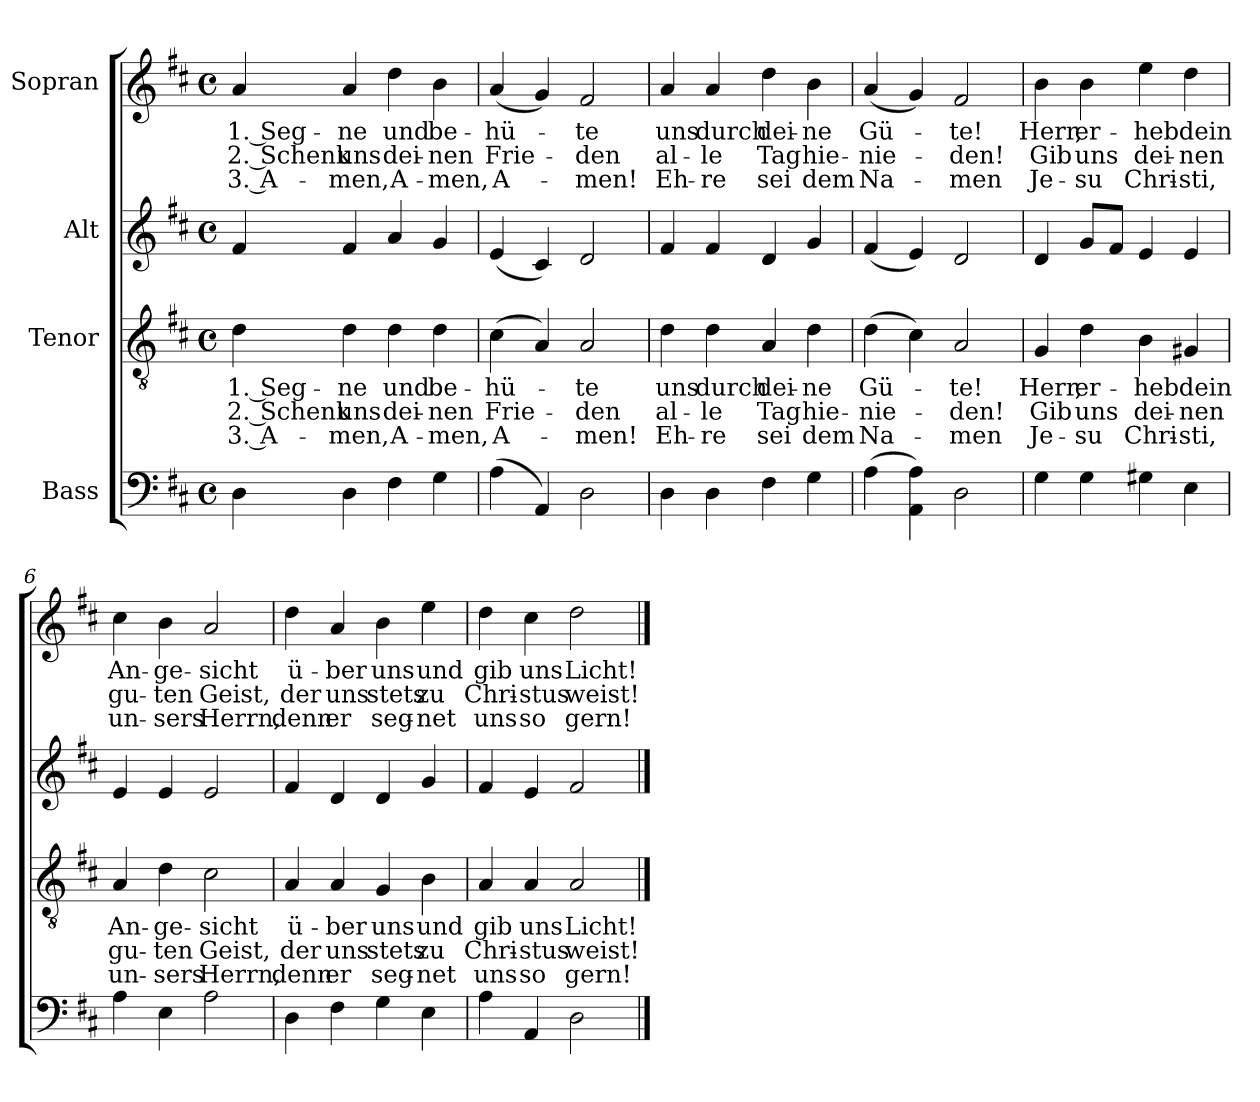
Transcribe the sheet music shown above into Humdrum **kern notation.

**kern	**kern	**text	**text	**text	**kern	**kern	**text	**text	**text
*part4	*part3	*part3	*part3	*part3	*part2	*part1	*part1	*part1	*part1
*staff4	*staff3	*staff3	*staff3	*staff3	*staff2	*staff1	*staff1	*staff1	*staff1
*I"Bass	*I"Tenor	*	*	*	*I"Alt	*I"Sopran	*	*	*
*clefF4	*clefGv2	*	*	*	*clefG2	*clefG2	*	*	*
*k[f#c#]	*k[f#c#]	*	*	*	*k[f#c#]	*k[f#c#]	*	*	*
*M4/4	*M4/4	*	*	*	*M4/4	*M4/4	*	*	*
*met(c)	*met(c)	*	*	*	*met(c)	*met(c)	*	*	*
=1	=1	=1	=1	=1	=1	=1	=1	=1	=1
!	!	!LO:LY:b	!LO:LY:b	!LO:LY:b	!	!	!LO:LY:b	!LO:LY:b	!LO:LY:b
4D\	4d\	1. Seg-	2. Schenk	3. A-	4f#/	4a/	1. Seg-	2. Schenk	3. A-
!	!	!LO:LY:b	!LO:LY:b	!LO:LY:b	!	!	!LO:LY:b	!LO:LY:b	!LO:LY:b
4D\	4d\	-ne	uns	-men,	4f#/	4a/	-ne	uns	-men,
!	!	!LO:LY:b	!LO:LY:b	!LO:LY:b	!	!	!LO:LY:b	!LO:LY:b	!LO:LY:b
4F#\	4d\	und	dei-	A-	4a/	4dd\	und	dei-	A-
!	!	!LO:LY:b	!LO:LY:b	!LO:LY:b	!	!	!LO:LY:b	!LO:LY:b	!LO:LY:b
4G\	4d\	be-	-nen	-men,	4g/	4b\	be-	-nen	-men,
=2	=2	=2	=2	=2	=2	=2	=2	=2	=2
!	!	!LO:LY:b	!LO:LY:b	!LO:LY:b	!	!	!LO:LY:b	!LO:LY:b	!LO:LY:b
(4A\	(4c#\	-hü-	Frie-	A-	(4e/	(4a/	-hü-	Frie-	A-
4AA/)	4A/)	.	.	.	4c#/)	4g/)	.	.	.
!	!	!LO:LY:b	!LO:LY:b	!LO:LY:b	!	!	!LO:LY:b	!LO:LY:b	!LO:LY:b
2D\	2A/	-te	-den	-men!	2d/	2f#/	-te	-den	-men!
=3	=3	=3	=3	=3	=3	=3	=3	=3	=3
!	!	!LO:LY:b	!LO:LY:b	!LO:LY:b	!	!	!LO:LY:b	!LO:LY:b	!LO:LY:b
4D\	4d\	uns	al-	Eh-	4f#/	4a/	uns	al-	Eh-
!	!	!LO:LY:b	!LO:LY:b	!LO:LY:b	!	!	!LO:LY:b	!LO:LY:b	!LO:LY:b
4D\	4d\	durch	-le	-re	4f#/	4a/	durch	-le	-re
!	!	!LO:LY:b	!LO:LY:b	!LO:LY:b	!	!	!LO:LY:b	!LO:LY:b	!LO:LY:b
4F#\	4A/	dei-	Tag	sei	4d/	4dd\	dei-	Tag	sei
!	!	!LO:LY:b	!LO:LY:b	!LO:LY:b	!	!	!LO:LY:b	!LO:LY:b	!LO:LY:b
4G\	4d\	-ne	hie-	dem	4g/	4b\	-ne	hie-	dem
=4	=4	=4	=4	=4	=4	=4	=4	=4	=4
!	!	!LO:LY:b	!LO:LY:b	!LO:LY:b	!	!	!LO:LY:b	!LO:LY:b	!LO:LY:b
(4A\	(4d\	Gü-	-nie-	Na-	(4f#/	(4a/	Gü-	-nie-	Na-
4AA\ 4A\)	4c#\)	.	.	.	4e/)	4g/)	.	.	.
!	!	!LO:LY:b	!LO:LY:b	!LO:LY:b	!	!	!LO:LY:b	!LO:LY:b	!LO:LY:b
2D\	2A/	-te!	-den!	-men	2d/	2f#/	-te!	-den!	-men
!!LO:LB:g=z
=5	=5	=5	=5	=5	=5	=5	=5	=5	=5
!	!	!LO:LY:b	!LO:LY:b	!LO:LY:b	!	!	!LO:LY:b	!LO:LY:b	!LO:LY:b
4G\	4G/	Herr,	Gib	Je-	4d/	4b\	Herr,	Gib	Je-
!	!	!LO:LY:b	!LO:LY:b	!LO:LY:b	!	!	!LO:LY:b	!LO:LY:b	!LO:LY:b
4G\	4d\	er-	uns	-su	8g/L	4b\	er-	uns	-su
.	.	.	.	.	8f#/J	.	.	.	.
!	!	!LO:LY:b	!LO:LY:b	!LO:LY:b	!	!	!LO:LY:b	!LO:LY:b	!LO:LY:b
4G#X\	4B\	-heb	dei-	Chri-	4e/	4ee\	-heb	dei-	Chri-
!	!	!LO:LY:b	!LO:LY:b	!LO:LY:b	!	!	!LO:LY:b	!LO:LY:b	!LO:LY:b
4E\	4G#X/	dein	-nen	-sti,	4e/	4dd\	dein	-nen	-sti,
=6	=6	=6	=6	=6	=6	=6	=6	=6	=6
!	!	!LO:LY:b	!LO:LY:b	!LO:LY:b	!	!	!LO:LY:b	!LO:LY:b	!LO:LY:b
4A\	4A/	An-	gu-	un-	4e/	4cc#\	An-	gu-	un-
!	!	!LO:LY:b	!LO:LY:b	!LO:LY:b	!	!	!LO:LY:b	!LO:LY:b	!LO:LY:b
4E\	4d\	-ge-	-ten	-sers	4e/	4b\	-ge-	-ten	-sers
!	!	!LO:LY:b	!LO:LY:b	!LO:LY:b	!	!	!LO:LY:b	!LO:LY:b	!LO:LY:b
2A\	2c#\	-sicht	Geist,	Herrn,	2e/	2a/	-sicht	Geist,	Herrn,
=7	=7	=7	=7	=7	=7	=7	=7	=7	=7
!	!	!LO:LY:b	!LO:LY:b	!LO:LY:b	!	!	!LO:LY:b	!LO:LY:b	!LO:LY:b
4D\	4A/	ü-	der	denn	4f#/	4dd\	ü-	der	denn
!	!	!LO:LY:b	!LO:LY:b	!LO:LY:b	!	!	!LO:LY:b	!LO:LY:b	!LO:LY:b
4F#\	4A/	-ber	uns	er	4d/	4a/	-ber	uns	er
!	!	!LO:LY:b	!LO:LY:b	!LO:LY:b	!	!	!LO:LY:b	!LO:LY:b	!LO:LY:b
4G\	4G/	uns	stets	seg-	4d/	4b\	uns	stets	seg-
!	!	!LO:LY:b	!LO:LY:b	!LO:LY:b	!	!	!LO:LY:b	!LO:LY:b	!LO:LY:b
4E\	4B\	und	zu	-net	4g/	4ee\	und	zu	-net
=8	=8	=8	=8	=8	=8	=8	=8	=8	=8
!	!	!LO:LY:b	!LO:LY:b	!LO:LY:b	!	!	!LO:LY:b	!LO:LY:b	!LO:LY:b
4A\	4A/	gib	Chri-	uns	4f#/	4dd\	gib	Chri-	uns
!	!	!LO:LY:b	!LO:LY:b	!LO:LY:b	!	!	!LO:LY:b	!LO:LY:b	!LO:LY:b
4AA/	4A/	uns	-stus	so	4e/	4cc#\	uns	-stus	so
!	!	!LO:LY:b	!LO:LY:b	!LO:LY:b	!	!	!LO:LY:b	!LO:LY:b	!LO:LY:b
2D\	2A/	Licht!	weist!	gern!	2f#/	2dd\	Licht!	weist!	gern!
==	==	==	==	==	==	==	==	==	==
*-	*-	*-	*-	*-	*-	*-	*-	*-	*-
